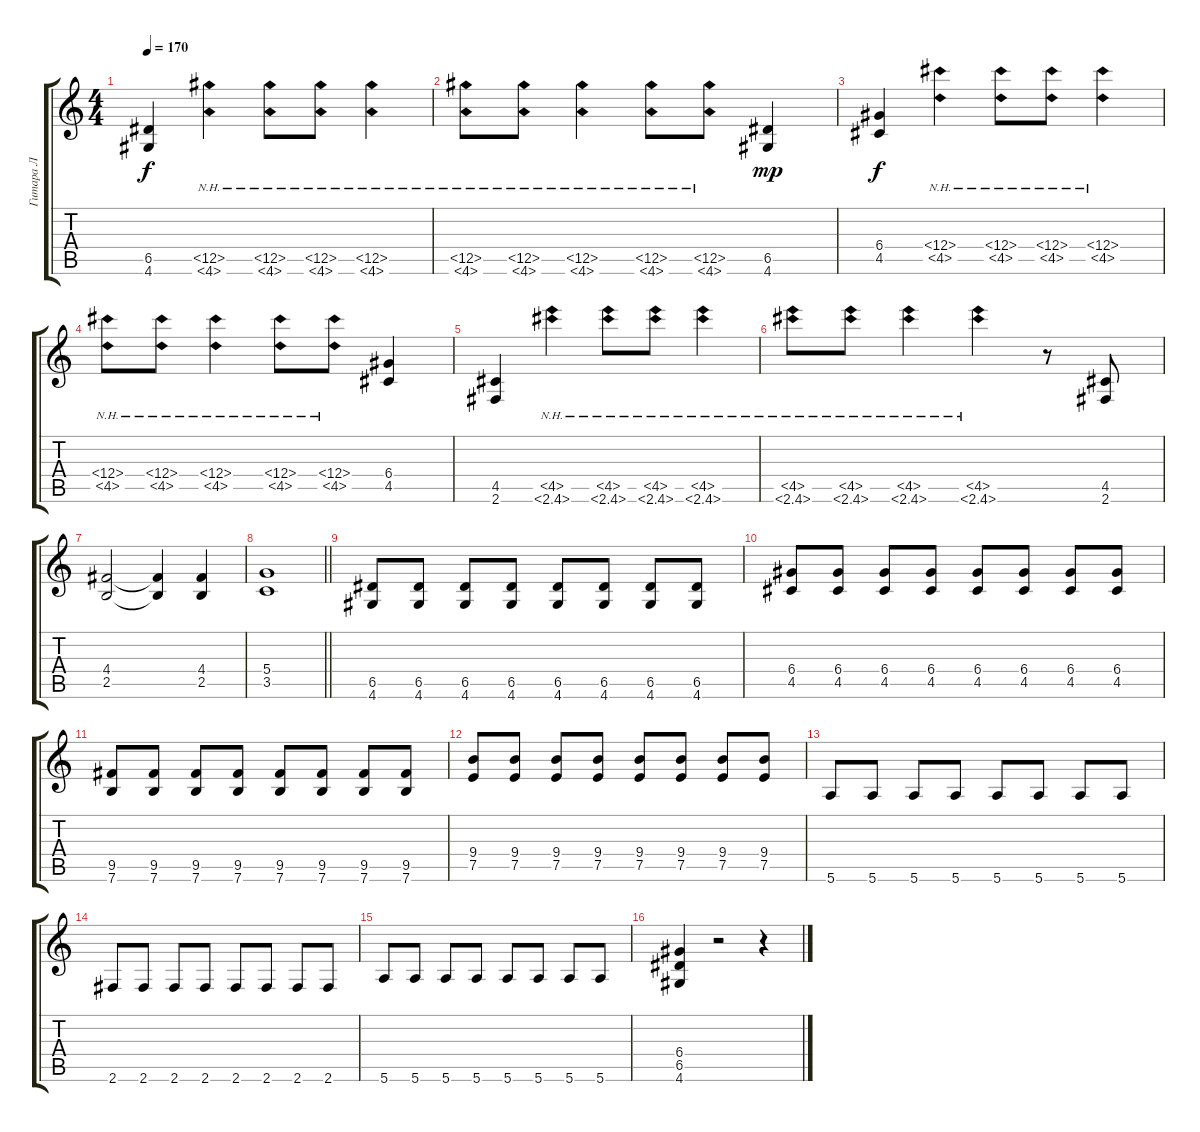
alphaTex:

\track ("Гитара Л" "Гитара Л") {instrument distortionguitar}
\staff {score tabs}
\tuning (E4 B3 G3 D3 A2 E2) {hide}
\ts (4 4)
\tempo 170
\clef g2
\ks c
(6.5 4.6).4{dy f} (6.5{nh} 4.6{nh}).4 (6.5{nh} 4.6{nh}).8 (6.5{nh} 4.6{nh}).8 (6.5{nh} 4.6{nh}).4 |
(6.5{nh} 4.6{nh}).8 (6.5{nh} 4.6{nh}).8 (6.5{nh} 4.6{nh}).4 (6.5{nh} 4.6{nh}).8 (6.5{nh} 4.6{nh}).8 (6.5 4.6).4{dy mp} |
(6.4 4.5).4{dy f} (6.4{nh} 4.5{nh}).4 (6.4{nh} 4.5{nh}).8 (6.4{nh} 4.5{nh}).8 (6.4{nh} 4.5{nh}).4 |
(6.4{nh} 4.5{nh}).8 (6.4{nh} 4.5{nh}).8 (6.4{nh} 4.5{nh}).4 (6.4{nh} 4.5{nh}).8 (6.4{nh} 4.5{nh}).8 (6.4 4.5).4 |
(4.5 2.6).4 (4.5{nh} 2.6{nh}).4 (4.5{nh} 2.6{nh}).8 (4.5{nh} 2.6{nh}).8 (4.5{nh} 2.6{nh}).4 |
(4.5{nh} 2.6{nh}).8 (4.5{nh} 2.6{nh}).8 (4.5{nh} 2.6{nh}).4 (4.5{nh} 2.6{nh}).4 r.8 (4.5 2.6).8 |
(4.4 2.5).2 (4.4{t} 2.5{t}).4 (4.4 2.5).4 |
\barLineRight lightlight
(5.4 3.5).1 |
(6.5 4.6).8 (6.5 4.6).8 (6.5 4.6).8 (6.5 4.6).8 (6.5 4.6).8 (6.5 4.6).8 (6.5 4.6).8 (6.5 4.6).8 |
(6.4 4.5).8 (6.4 4.5).8 (6.4 4.5).8 (6.4 4.5).8 (6.4 4.5).8 (6.4 4.5).8 (6.4 4.5).8 (6.4 4.5).8 |
(9.5 7.6).8 (9.5 7.6).8 (9.5 7.6).8 (9.5 7.6).8 (9.5 7.6).8 (9.5 7.6).8 (9.5 7.6).8 (9.5 7.6).8 |
(9.4 7.5).8 (9.4 7.5).8 (9.4 7.5).8 (9.4 7.5).8 (9.4 7.5).8 (9.4 7.5).8 (9.4 7.5).8 (9.4 7.5).8 |
5.6.8 5.6.8 5.6.8 5.6.8 5.6.8 5.6.8 5.6.8 5.6.8 |
2.6.8 2.6.8 2.6.8 2.6.8 2.6.8 2.6.8 2.6.8 2.6.8 |
5.6.8 5.6.8 5.6.8 5.6.8 5.6.8 5.6.8 5.6.8 5.6.8 |
(6.4 6.5 4.6).4 r.2 r.4
